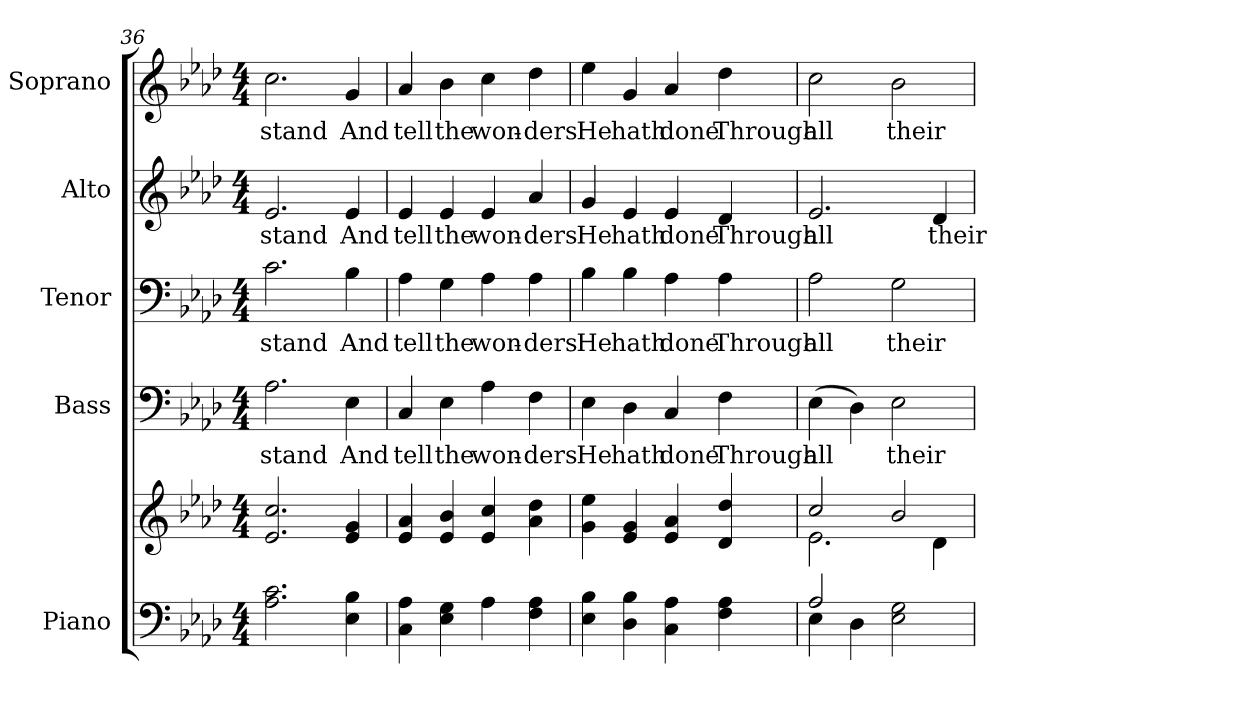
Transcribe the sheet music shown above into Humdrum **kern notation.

**kern	**kern	**kern	**text	**kern	**text	**kern	**text	**kern	**text
*part5	*part5	*part4	*part4	*part3	*part3	*part2	*part2	*part1	*part1
*staff6	*staff5	*staff4	*staff4	*staff3	*staff3	*staff2	*staff2	*staff1	*staff1
*I"Piano	*	*I"Bass	*	*I"Tenor	*	*I"Alto	*	*I"Soprano	*
*I'Pno.	*	*I'B.	*	*I'T.	*	*I'A.	*	*I'S.	*
*clefF4	*clefG2	*clefF4	*	*clefF4	*	*clefG2	*	*clefG2	*
*k[b-e-a-d-]	*k[b-e-a-d-]	*k[b-e-a-d-]	*	*k[b-e-a-d-]	*	*k[b-e-a-d-]	*	*k[b-e-a-d-]	*
*A-:	*A-:	*A-:	*	*A-:	*	*A-:	*	*A-:	*
*M4/4	*M4/4	*M4/4	*	*M4/4	*	*M4/4	*	*M4/4	*
=36	=36	=36	=36	=36	=36	=36	=36	=36	=36
!	!	!	!LO:LY:b:color=#000000	!	!	!	!	!	!
!	!	!	!	!	!LO:LY:b:color=#000000	!	!	!	!
!	!	!	!	!	!	!	!LO:LY:b:color=#000000	!	!
!	!	!	!	!	!	!	!	!	!LO:LY:b:color=#000000
2.A-i\ 2.ci	2.e-i/ 2.cci	2.A-i\	stand	2.ci\	stand	2.e-i/	stand	2.cci\	stand
!	!	!	!LO:LY:b:color=#000000	!	!	!	!	!	!
!	!	!	!	!	!LO:LY:b:color=#000000	!	!	!	!
!	!	!	!	!	!	!	!LO:LY:b:color=#000000	!	!
!	!	!	!	!	!	!	!	!	!LO:LY:b:color=#000000
4E-i\ 4B-i	4e-i/ 4gi	4E-i\	And	4B-i\	And	4e-i/	And	4gi/	And
!!LO:PB:g=z
=37	=37	=37	=37	=37	=37	=37	=37	=37	=37
!	!	!	!LO:LY:b:color=#000000	!	!	!	!	!	!
!	!	!	!	!	!LO:LY:b:color=#000000	!	!	!	!
!	!	!	!	!	!	!	!LO:LY:b:color=#000000	!	!
!	!	!	!	!	!	!	!	!	!LO:LY:b:color=#000000
4Ci\ 4A-i	4e-i/ 4a-i	4Ci/	tell	4A-i\	tell	4e-i/	tell	4a-i/	tell
!	!	!	!LO:LY:b:color=#000000	!	!	!	!	!	!
!	!	!	!	!	!LO:LY:b:color=#000000	!	!	!	!
!	!	!	!	!	!	!	!LO:LY:b:color=#000000	!	!
!	!	!	!	!	!	!	!	!	!LO:LY:b:color=#000000
4E-i\ 4Gi	4e-i/ 4b-i	4E-i\	the	4Gi\	the	4e-i/	the	4b-i\	the
!	!	!	!LO:LY:b:color=#000000	!	!	!	!	!	!
!	!	!	!	!	!LO:LY:b:color=#000000	!	!	!	!
!	!	!	!	!	!	!	!LO:LY:b:color=#000000	!	!
!	!	!	!	!	!	!	!	!	!LO:LY:b:color=#000000
4A-i\	4e-i/ 4cci	4A-i\	won-	4A-i\	won-	4e-i/	won-	4cci\	won-
!	!	!	!LO:LY:b:color=#000000	!	!	!	!	!	!
!	!	!	!	!	!LO:LY:b:color=#000000	!	!	!	!
!	!	!	!	!	!	!	!LO:LY:b:color=#000000	!	!
!	!	!	!	!	!	!	!	!	!LO:LY:b:color=#000000
4Fi\ 4A-i	4a-i\ 4dd-i	4Fi\	-ders	4A-i\	-ders	4a-i/	-ders	4dd-i\	-ders
=38	=38	=38	=38	=38	=38	=38	=38	=38	=38
!	!	!	!LO:LY:b:color=#000000	!	!	!	!	!	!
!	!	!	!	!	!LO:LY:b:color=#000000	!	!	!	!
!	!	!	!	!	!	!	!LO:LY:b:color=#000000	!	!
!	!	!	!	!	!	!	!	!	!LO:LY:b:color=#000000
4E-i\ 4B-i	4gi\ 4ee-i	4E-i\	He	4B-i\	He	4gi/	He	4ee-i\	He
!	!	!	!LO:LY:b:color=#000000	!	!	!	!	!	!
!	!	!	!	!	!LO:LY:b:color=#000000	!	!	!	!
!	!	!	!	!	!	!	!LO:LY:b:color=#000000	!	!
!	!	!	!	!	!	!	!	!	!LO:LY:b:color=#000000
4D-i\ 4B-i	4e-i/ 4gi	4D-i\	hath	4B-i\	hath	4e-i/	hath	4gi/	hath
!	!	!	!LO:LY:b:color=#000000	!	!	!	!	!	!
!	!	!	!	!	!LO:LY:b:color=#000000	!	!	!	!
!	!	!	!	!	!	!	!LO:LY:b:color=#000000	!	!
!	!	!	!	!	!	!	!	!	!LO:LY:b:color=#000000
4Ci\ 4A-i	4e-i/ 4a-i	4Ci/	done	4A-i\	done	4e-i/	done	4a-i/	done
!	!	!	!LO:LY:b:color=#000000	!	!	!	!	!	!
!	!	!	!	!	!LO:LY:b:color=#000000	!	!	!	!
!	!	!	!	!	!	!	!LO:LY:b:color=#000000	!	!
!	!	!	!	!	!	!	!	!	!LO:LY:b:color=#000000
4Fi\ 4A-i	4d-i/ 4dd-i	4Fi\	Through	4A-i\	Through	4d-i/	Through	4dd-i\	Through
!!LO:PB:g=z
=39	=39	=39	=39	=39	=39	=39	=39	=39	=39
*^	*^	*	*	*	*	*	*	*	*
!	!	!	!	!	!LO:LY:b:color=#000000	!	!	!	!	!	!
!	!	!	!	!	!	!	!LO:LY:b:color=#000000	!	!	!	!
!	!	!	!	!	!	!	!	!	!LO:LY:b:color=#000000	!	!
!	!	!	!	!	!	!	!	!	!	!	!LO:LY:b:color=#000000
2A-i/	4E-i\	2cci/	2.e-i\	(4E-i\	all	2A-i\	all	2.e-i/	all	2cci\	all
.	4D-i\	.	.	4D-i\)	.	.	.	.	.	.	.
!	!	!	!	!	!LO:LY:b:color=#000000	!	!	!	!	!	!
!	!	!	!	!	!	!	!LO:LY:b:color=#000000	!	!	!	!
!	!	!	!	!	!	!	!	!	!	!	!LO:LY:b:color=#000000
2E-i\ 2Gi	2ryy	2b-i/	.	2E-i\	their	2Gi\	their	.	.	2b-i\	their
!	!	!	!	!	!	!	!	!	!LO:LY:b:color=#000000	!	!
.	.	.	4d-i\	.	.	.	.	4d-i/	their	.	.
*v	*v	*	*	*	*	*	*	*	*	*	*
*	*v	*v	*	*	*	*	*	*	*	*
=	=	=	=	=	=	=	=	=	=
*-	*-	*-	*-	*-	*-	*-	*-	*-	*-
